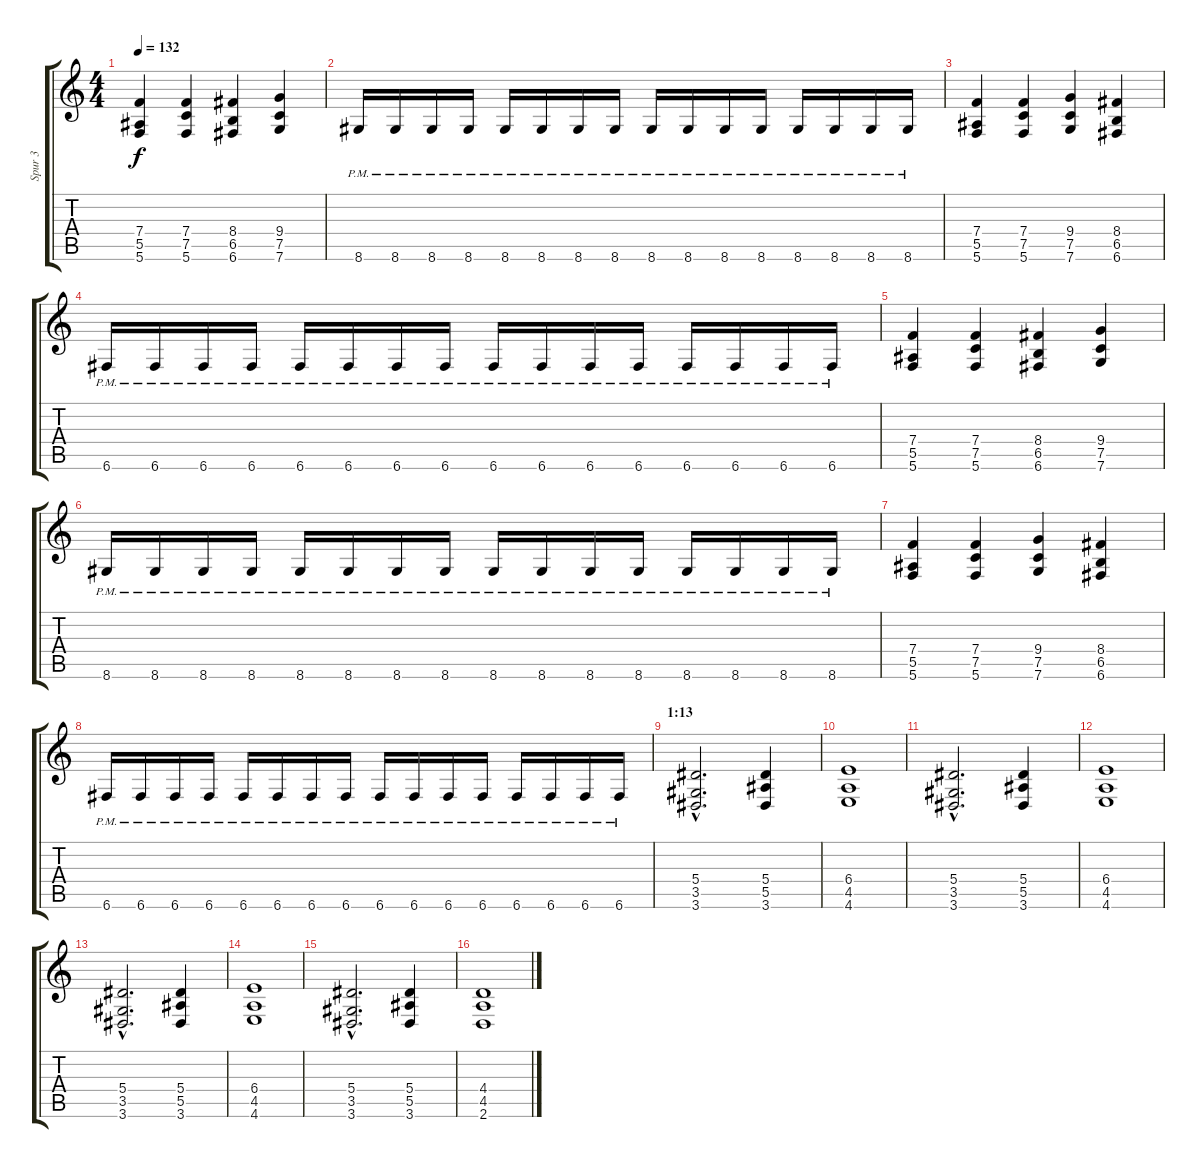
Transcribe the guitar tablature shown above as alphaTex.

\track ("Spur 3" "Spur 3") {instrument overdrivenguitar}
\staff {score tabs}
\tuning (C4 G3 Eb3 Bb2 F2 C2) {hide}
\ts (4 4)
\tempo 132
\clef g2
\ks c
(7.4 5.5 5.6).4{dy f} (7.4 7.5 5.6).4 (8.4 6.5 6.6).4 (9.4 7.5 7.6).4 |
8.6{pm}.16 8.6{pm}.16 8.6{pm}.16 8.6{pm}.16 8.6{pm}.16 8.6{pm}.16 8.6{pm}.16 8.6{pm}.16 8.6{pm}.16 8.6{pm}.16 8.6{pm}.16 8.6{pm}.16 8.6{pm}.16 8.6{pm}.16 8.6{pm}.16 8.6{pm}.16 |
(7.4 5.5 5.6).4 (7.4 7.5 5.6).4 (9.4 7.5 7.6).4 (8.4 6.5 6.6).4 |
6.6{pm}.16 6.6{pm}.16 6.6{pm}.16 6.6{pm}.16 6.6{pm}.16 6.6{pm}.16 6.6{pm}.16 6.6{pm}.16 6.6{pm}.16 6.6{pm}.16 6.6{pm}.16 6.6{pm}.16 6.6{pm}.16 6.6{pm}.16 6.6{pm}.16 6.6{pm}.16 |
(7.4 5.5 5.6).4 (7.4 7.5 5.6).4 (8.4 6.5 6.6).4 (9.4 7.5 7.6).4 |
8.6{pm}.16 8.6{pm}.16 8.6{pm}.16 8.6{pm}.16 8.6{pm}.16 8.6{pm}.16 8.6{pm}.16 8.6{pm}.16 8.6{pm}.16 8.6{pm}.16 8.6{pm}.16 8.6{pm}.16 8.6{pm}.16 8.6{pm}.16 8.6{pm}.16 8.6{pm}.16 |
(7.4 5.5 5.6).4 (7.4 7.5 5.6).4 (9.4 7.5 7.6).4 (8.4 6.5 6.6).4 |
6.6{pm}.16 6.6{pm}.16 6.6{pm}.16 6.6{pm}.16 6.6{pm}.16 6.6{pm}.16 6.6{pm}.16 6.6{pm}.16 6.6{pm}.16 6.6{pm}.16 6.6{pm}.16 6.6{pm}.16 6.6{pm}.16 6.6{pm}.16 6.6{pm}.16 6.6{pm}.16 |
\section ("" "1:13")
(5.4{hac} 3.5{hac} 3.6{hac}).2{d} (5.4 5.5 3.6).4 |
(6.4 4.5 4.6).1 |
(5.4{hac} 3.5{hac} 3.6{hac}).2{d} (5.4 5.5 3.6).4 |
(6.4 4.5 4.6).1 |
(5.4{hac} 3.5{hac} 3.6{hac}).2{d} (5.4 5.5 3.6).4 |
(6.4 4.5 4.6).1 |
(5.4{hac} 3.5{hac} 3.6{hac}).2{d} (5.4 5.5 3.6).4 |
(4.4 4.5 2.6).1
